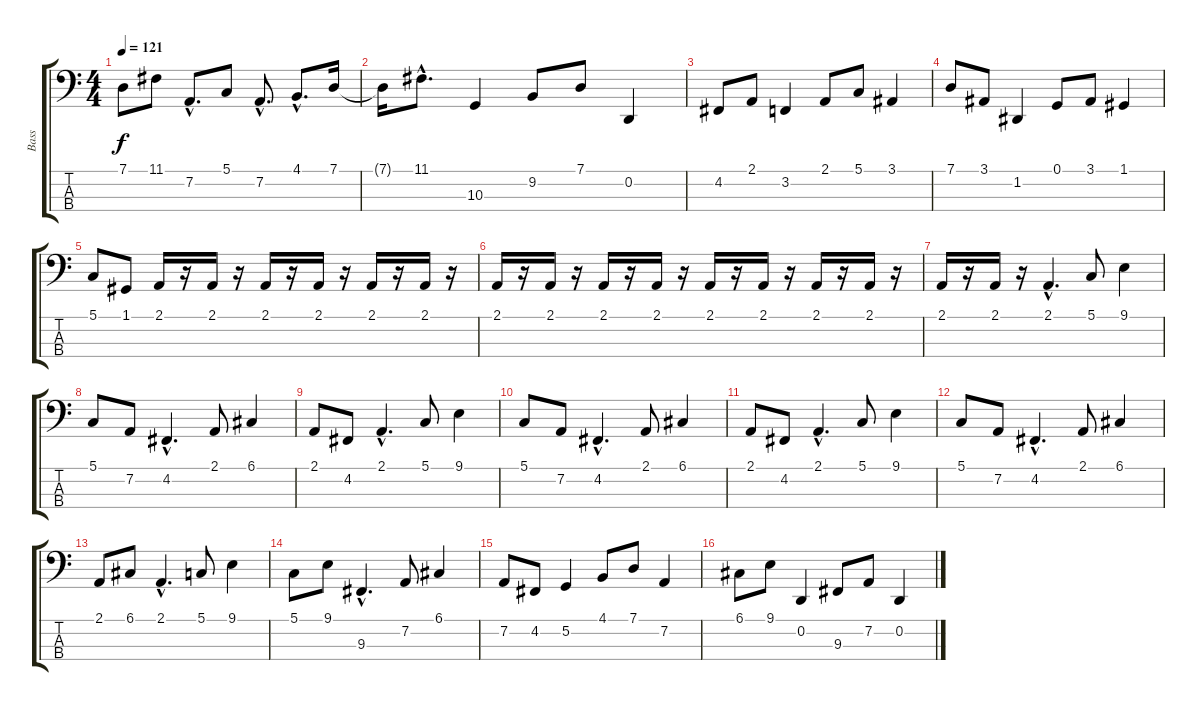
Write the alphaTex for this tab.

\track ("Bass" "Bass") {instrument sopranosax}
\staff {score tabs}
\tuning (G2 D2 A1 E1) {hide}
\ts (4 4)
\tempo 121
\clef f4
\ks c
7.1.8{dy f} 11.1.8 7.2{hac}.8{d} 5.1.8 7.2{hac}.8{d} 4.1{hac}.8{d} 7.1.16 |
7.1{t}.16 11.1{hac}.8{d} 10.3.4 9.2.8 7.1.8 0.2.4 |
4.2.8 2.1.8 3.2.4 2.1.8 5.1.8 3.1.4 |
7.1.8 3.1.8 1.2.4 0.1.8 3.1.8 1.1.4 |
5.1.8 1.1.8 2.1.16 r.16 2.1.16 r.16 2.1.16 r.16 2.1.16 r.16 2.1.16 r.16 2.1.16 r.16 |
2.1.16 r.16 2.1.16 r.16 2.1.16 r.16 2.1.16 r.16 2.1.16 r.16 2.1.16 r.16 2.1.16 r.16 2.1.16 r.16 |
2.1.16 r.16 2.1.16 r.16 2.1{hac}.4{d} 5.1.8 9.1.4 |
5.1.8 7.2.8 4.2{hac}.4{d} 2.1.8 6.1.4 |
2.1.8 4.2.8 2.1{hac}.4{d} 5.1.8 9.1.4 |
5.1.8 7.2.8 4.2{hac}.4{d} 2.1.8 6.1.4 |
2.1.8 4.2.8 2.1{hac}.4{d} 5.1.8 9.1.4 |
5.1.8 7.2.8 4.2{hac}.4{d} 2.1.8 6.1.4 |
2.1.8 6.1.8 2.1{hac}.4{d} 5.1.8 9.1.4 |
5.1.8 9.1.8 9.3{hac}.4{d} 7.2.8 6.1.4 |
7.2.8 4.2.8 5.2.4 4.1.8 7.1.8 7.2.4 |
6.1.8 9.1.8 0.2.4 9.3.8 7.2.8 0.2.4
